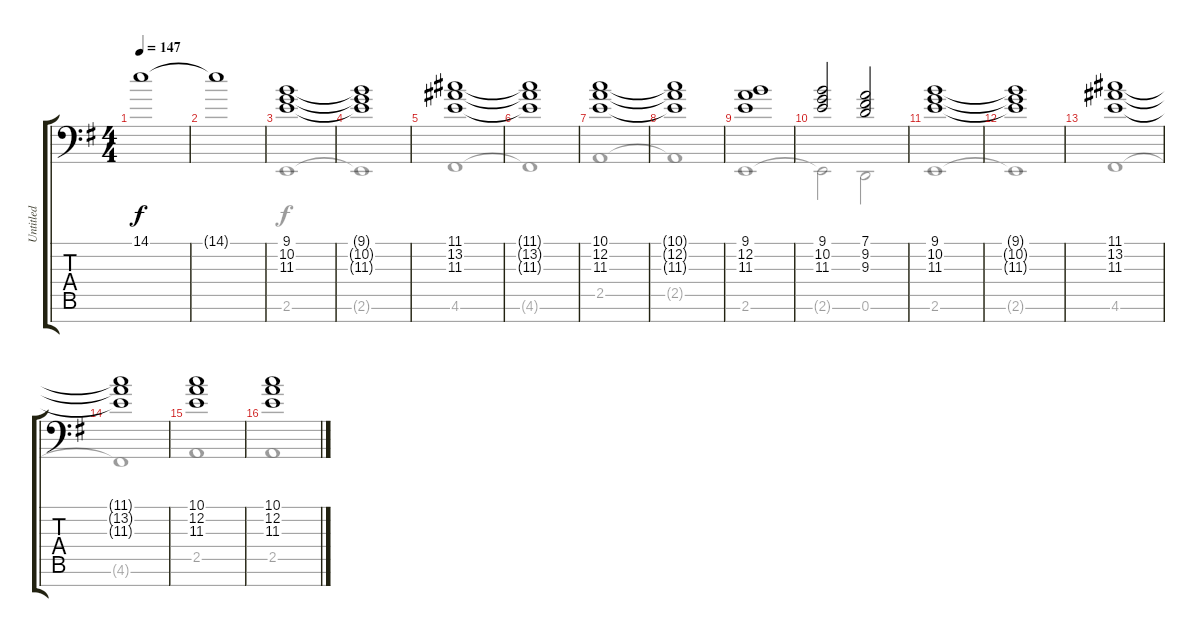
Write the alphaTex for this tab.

\track ("Untitled" "Untitled") {instrument lead2sawtooth}
\staff {score tabs}
\tuning (D4 A3 F3 C3 G2 D2 A1) {hide}
\voice
\ts (4 4)
\tempo 147
\clef f4
\ks g
14.1{t}.1{dy f} |
14.1{t}.1 |
(9.1 10.2 11.3).1 |
(9.1{t} 10.2{t} 11.3{t}).1 |
(11.1 13.2 11.3).1 |
(11.1{t} 13.2{t} 11.3{t}).1 |
(10.1 12.2 11.3).1 |
(10.1{t} 12.2{t} 11.3{t}).1 |
(9.1 12.2 11.3).1 |
(9.1 10.2 11.3).2 (7.1 9.2 9.3).2 |
(9.1 10.2 11.3).1 |
(9.1{t} 10.2{t} 11.3{t}).1 |
(11.1 13.2 11.3).1 |
(11.1{t} 13.2{t} 11.3{t}).1 |
(10.1 12.2 11.3).1 |
(10.1 12.2 11.3).1
\voice
\clef f4
\ottava regular
\simile none
\ks g
|
|
2.6.1 |
2.6{t}.1 |
4.6.1 |
4.6{t}.1 |
2.5.1 |
2.5{t}.1 |
2.6.1 |
2.6{t}.2 0.6.2 |
2.6.1 |
2.6{t}.1 |
4.6.1 |
4.6{t}.1 |
2.5.1 |
2.5.1
